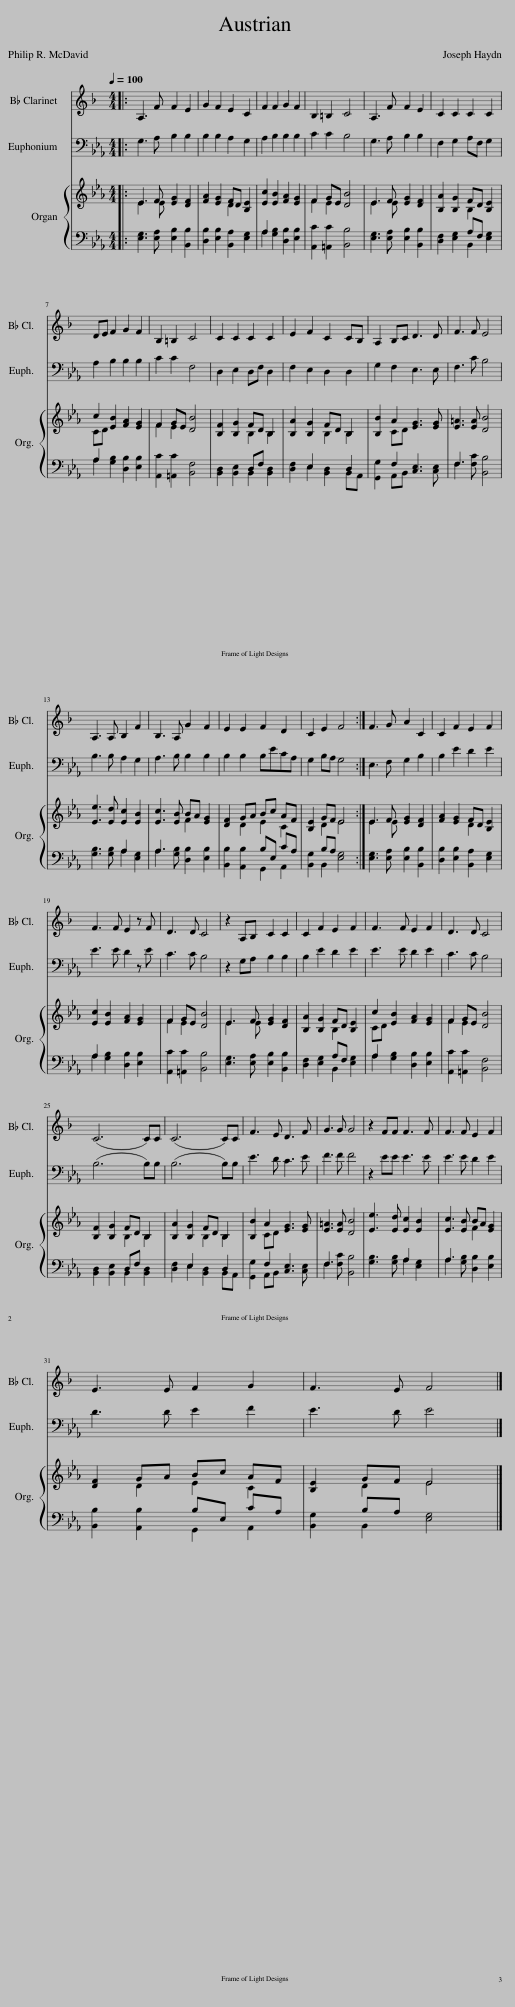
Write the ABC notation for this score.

X:1
%%score 1 2 { ( 3 4 ) | ( 5 6 ) }
L:1/8
Q:1/4=100
M:4/4
I:linebreak $
K:Eb
V:1 treble transpose=-2
V:2 bass
V:3 treble
V:4 treble
V:5 bass
V:6 bass
V:1
[K:F]|: A,3 F F2 E2 | G2 F2 E2 C2 | F2 F2 G2 F2 | B,2 =B,2 C4 | A,3 F F2 E2 | %5
 C2 C2 C2 C2 |$ DE F2 G2 F2 | B,2 =B,2 C4 | C2 C2 C2 C2 | E2 F2 C2 CB, | %10
 A,2 B,C D3 D | F3 F E4 |$ A,3 A, B,2 F2 | B,3 A, G2 F2 | E2 E2 F2 D2 | %15
 C2 E2 F4 :| F3 G A2 C2 | C2 F2 E2 F2 |$ F3 F E2 z F | D3 D C4 | %20
 z2 A,B, C2 C2 | C2 F2 E2 F2 | F3 F E2 F2 | D3 D C4 |$ (C6 C)C | %25
 (C6 C)C | F3 E D3 F | G3 G G4 | z2 FF F3 F | F3 F E2 F2 |$ %30
 E3 E F2 G2 | F3 E F4 |] %32
V:2
|: G,3 A, B,2 B,2 | B,2 B,2 A,2 G,2 | A,2 B,2 B,2 B,2 | C2 C2 B,4 | G,3 A, B,2 B,2 | %5
 F,2 G,2 A,F, G,2 |$ A,2 B,2 B,2 B,2 | C2 C2 F,4 | D,2 E,2 D,F, D,2 | F,2 E,2 D,2 D,2 | %10
 G,2 F,2 E,3 E, | F,3 C B,4 |$ B,3 B, A,2 G,2 | A,3 B, B,2 B,2 | B,2 B,2 B,ECA, | %15
 G,2 B,A, G,4 :| E,3 F, G,2 B,2 | B,2 E2 D2 E2 |$ E3 E D2 z E | C3 C B,4 | %20
 z2 G,A, B,2 B,2 | B,2 E2 D2 E2 | E3 E D2 E2 | C3 C B,4 |$ (B,6 B,)B, | %25
 (B,6 B,)B, | E3 D C3 E | F3 F F4 | z2 EE E3 E | E3 E D2 E2 |$ %30
 D3 D E2 F2 | E3 D E4 |] %32
V:3
|: E3 F [EG]2 [DF]2 | [FA]2 [EG]2 FD [B,E]2 | [Ec]2 [EB]2 [FA]2 [EG]2 | F2 GE [DB]4 | E3 F [EG]2 [DF]2 | %5
 [B,A]2 [B,G]2 FD [B,E]2 |$ c2 [EB]2 [FA]2 [EG]2 | F2 GE [DB]4 | [B,F]2 [B,G]2 FD B,2 | [B,A]2 [B,G]2 FD B,2 | %10
 [B,B]2 A2 [EG]3 [EG] | [E=A]3 [EA] [DB]4 |$ [Ee]3 [Ed] [Ec]2 [EB]2 | [Ec]3 [EB] BA [EG]2 | [DF]2 GA Bc AF | %15
 [B,E]2 GF E4 :| E3 F [EG]2 [DF]2 | [FA]2 [EG]2 FD [B,E]2 |$ [Ec]2 [EB]2 [FA]2 [EG]2 | F2 GE [DB]4 | %20
 E3 F [EG]2 [DF]2 | [B,A]2 [B,G]2 FD [B,E]2 | c2 [EB]2 [FA]2 [EG]2 | F2 GE [DB]4 |$ [B,F]2 [B,G]2 FD B,2 | %25
 [B,A]2 [B,G]2 FD B,2 | [B,B]2 A2 [EG]3 [EG] | [E=A]3 [EA] [DB]4 | [Ee]3 [Ed] [Ec]2 [EB]2 | [Ec]3 [EB] BA [EG]2 |$ %30
 [DF]2 GA Bc AF | [B,E]2 GF E4 |] %32
V:4
|: E3 E x4 | x4 D2 x2 | x8 | F2 E2 x4 | E3 E x4 | %5
 x4 B,2 x2 |$ CD x6 | F2 E2 x4 | x4 B,2 B,2 | x4 B,2 B,2 | %10
 x2 CD x4 | x8 |$ x8 | x4 F2 x2 | x2 D2 E2 C2 | %15
 x2 D2 E4 :| E3 E x4 | x4 D2 x2 |$ x8 | F2 E2 x4 | %20
 E3 E x4 | x4 B,2 x2 | CD x6 | F2 E2 x4 |$ x4 B,2 B,2 | %25
 x4 B,2 B,2 | x2 CD x4 | x8 | x8 | x4 F2 x2 |$ %30
 x2 D2 E2 C2 | x2 D2 E4 |] %32
V:5
|: [E,G,]3 [E,A,] [E,B,]2 [B,,B,]2 | [D,B,]2 [E,B,]2 [B,,A,]2 [E,G,]2 | A,2 [G,B,]2 [D,B,]2 [E,B,]2 | [A,,C]2 [=A,,C]2 [B,,B,]4 | [E,G,]3 [E,A,] [E,B,]2 [B,,B,]2 | %5
 [D,F,]2 [E,G,]2 A,F, [E,G,]2 |$ A,2 [G,B,]2 [D,B,]2 [E,B,]2 | [A,,C]2 [=A,,C]2 [B,,F,]4 | [B,,D,]2 [B,,E,]2 D,F, [B,,D,]2 | [D,F,]2 E,2 [B,,D,]2 D,2 | %10
 [G,,G,]2 F,2 [C,E,]3 [C,E,] | F,3 [F,C] [B,,B,]4 |$ [G,B,]3 [G,B,] A,2 [E,G,]2 | A,3 [G,B,] [D,B,]2 [E,B,]2 | [B,,B,]2 [A,,B,]2 B,E, CA, | %15
 [B,,G,]2 B,A, [E,G,]4 :| [E,G,]3 [E,A,] [E,B,]2 [B,,B,]2 | [D,B,]2 [E,B,]2 [B,,A,]2 [E,G,]2 |$ A,2 [G,B,]2 [D,B,]2 [E,B,]2 | [A,,C]2 [=A,,C]2 [B,,B,]4 | %20
 [E,G,]3 [E,A,] [E,B,]2 [B,,B,]2 | [D,F,]2 [E,G,]2 A,F, [E,G,]2 | A,2 [G,B,]2 [D,B,]2 [E,B,]2 | [A,,C]2 [=A,,C]2 [B,,F,]4 |$ [B,,D,]2 [B,,E,]2 D,F, [B,,D,]2 | %25
 [D,F,]2 E,2 [B,,D,]2 D,2 | [G,,G,]2 F,2 [C,E,]3 [C,E,] | F,3 [F,C] [B,,B,]4 | [G,B,]3 [G,B,] A,2 [E,G,]2 | A,3 [G,B,] [D,B,]2 [E,B,]2 |$ %30
 [B,,B,]2 [A,,B,]2 B,E, CA, | [B,,G,]2 B,A, [E,G,]4 |] %32
V:6
|: x8 | x8 | A,2 x6 | x8 | x8 | %5
 x4 B,,2 x2 |$ A,2 x6 | x8 | x4 B,,2 x2 | x2 E,2 x2 B,,A,, | %10
 x2 A,,B,, x4 | F,3 x5 |$ x4 A,2 x2 | A,3 x5 | x4 G,,2 A,,2 | %15
 x2 B,,2 x4 :| x8 | x8 |$ A,2 x6 | x8 | %20
 x8 | x4 B,,2 x2 | A,2 x6 | x8 |$ x4 B,,2 x2 | %25
 x2 E,2 x2 B,,A,, | x2 A,,B,, x4 | F,3 x5 | x4 A,2 x2 | A,3 x5 |$ %30
 x4 G,,2 A,,2 | x2 B,,2 x4 |] %32
